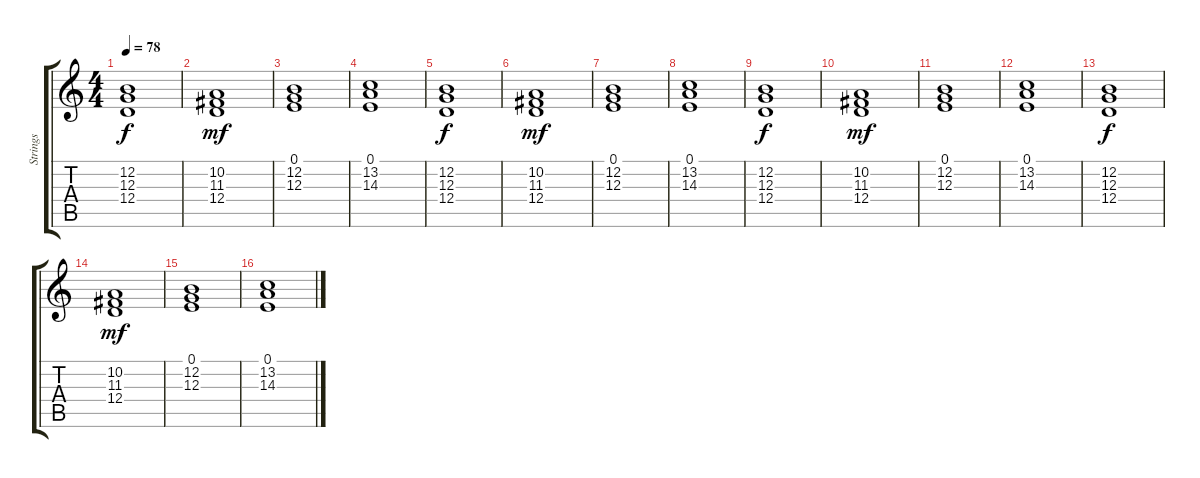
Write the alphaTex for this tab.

\track ("Strings" "Strings") {instrument synthstrings1}
\staff {score tabs}
\tuning (E4 B3 G3 D3 A2 E2) {hide}
\ts (4 4)
\tempo 78
\clef g2
\ks c
(12.2 12.3 12.4).1{dy f} |
(10.2 11.3 12.4).1{dy mf} |
(0.1 12.2 12.3).1 |
(0.1 13.2 14.3).1 |
(12.2 12.3 12.4).1{dy f} |
(10.2 11.3 12.4).1{dy mf} |
(0.1 12.2 12.3).1 |
(0.1 13.2 14.3).1 |
(12.2 12.3 12.4).1{dy f} |
(10.2 11.3 12.4).1{dy mf} |
(0.1 12.2 12.3).1 |
(0.1 13.2 14.3).1 |
(12.2 12.3 12.4).1{dy f} |
(10.2 11.3 12.4).1{dy mf} |
(0.1 12.2 12.3).1 |
(0.1 13.2 14.3).1
